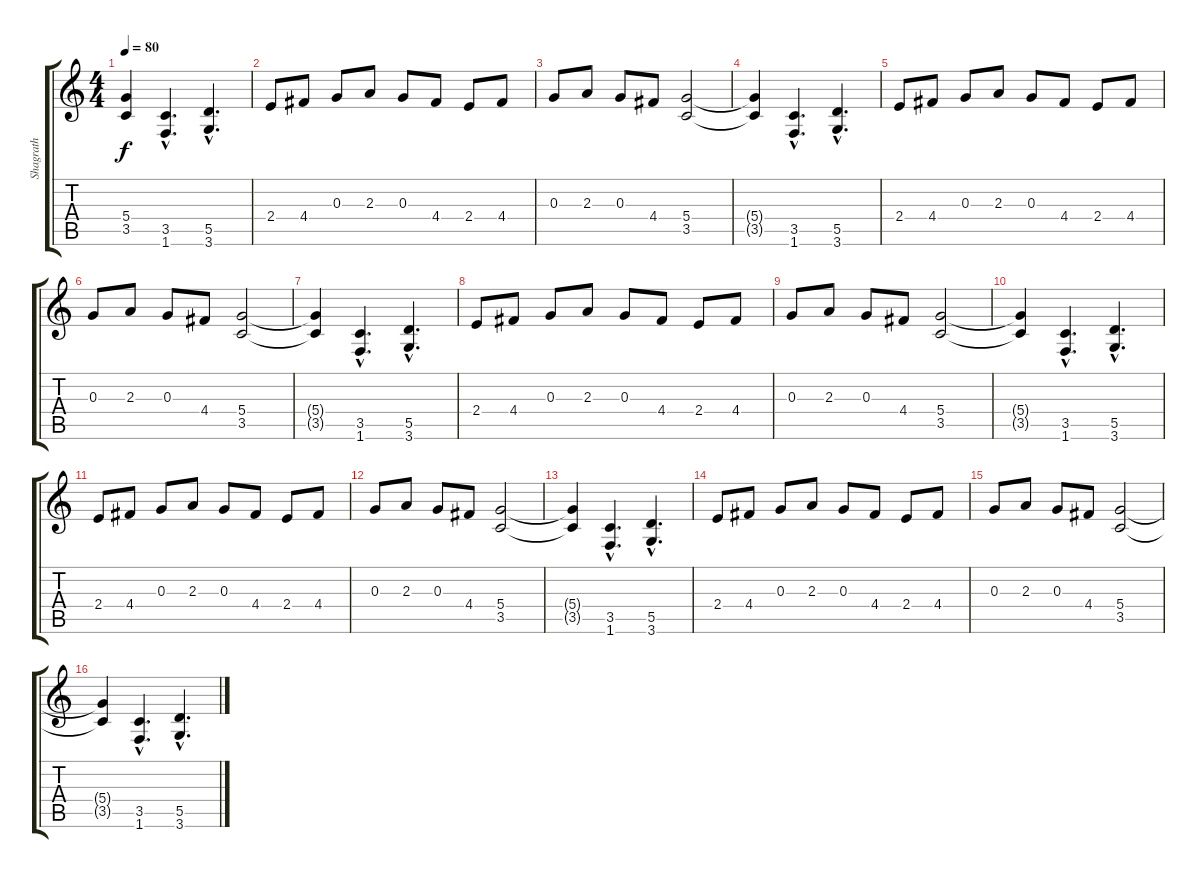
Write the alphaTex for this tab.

\track ("Shagrath" "Shagrath") {instrument distortionguitar}
\staff {score tabs}
\tuning (E4 B3 G3 D3 A2 E2) {hide}
\ts (4 4)
\tempo 80
\clef g2
\ks c
(5.4{t} 3.5{t}).4{dy f} (3.5{hac} 1.6{hac}).4{d} (5.5{hac} 3.6{hac}).4{d} |
2.4.8 4.4.8 0.3.8 2.3.8 0.3.8 4.4.8 2.4.8 4.4.8 |
0.3.8 2.3.8 0.3.8 4.4.8 (5.4 3.5).2 |
(5.4{t} 3.5{t}).4 (3.5{hac} 1.6{hac}).4{d} (5.5{hac} 3.6{hac}).4{d} |
2.4.8 4.4.8 0.3.8 2.3.8 0.3.8 4.4.8 2.4.8 4.4.8 |
0.3.8 2.3.8 0.3.8 4.4.8 (5.4 3.5).2 |
(5.4{t} 3.5{t}).4 (3.5{hac} 1.6{hac}).4{d} (5.5{hac} 3.6{hac}).4{d} |
2.4.8 4.4.8 0.3.8 2.3.8 0.3.8 4.4.8 2.4.8 4.4.8 |
0.3.8 2.3.8 0.3.8 4.4.8 (5.4 3.5).2 |
(5.4{t} 3.5{t}).4 (3.5{hac} 1.6{hac}).4{d} (5.5{hac} 3.6{hac}).4{d} |
2.4.8 4.4.8 0.3.8 2.3.8 0.3.8 4.4.8 2.4.8 4.4.8 |
0.3.8 2.3.8 0.3.8 4.4.8 (5.4 3.5).2 |
(5.4{t} 3.5{t}).4 (3.5{hac} 1.6{hac}).4{d} (5.5{hac} 3.6{hac}).4{d} |
2.4.8 4.4.8 0.3.8 2.3.8 0.3.8 4.4.8 2.4.8 4.4.8 |
0.3.8 2.3.8 0.3.8 4.4.8 (5.4 3.5).2 |
(5.4{t} 3.5{t}).4 (3.5{hac} 1.6{hac}).4{d} (5.5{hac} 3.6{hac}).4{d}
